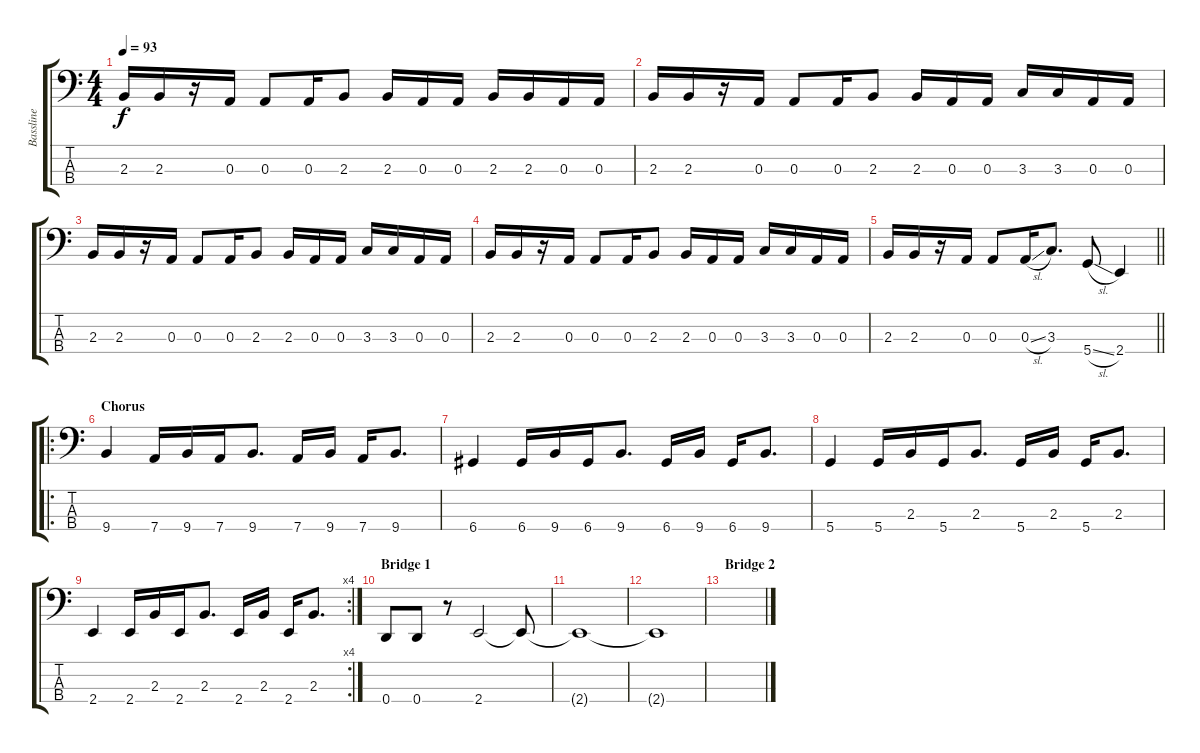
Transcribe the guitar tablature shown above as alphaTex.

\track ("Bassline" "Bassline") {instrument electricbassfinger}
\staff {score tabs}
\tuning (G2 D2 A1 D1) {hide}
\ts (4 4)
\tempo 93
\clef f4
\ks c
2.3.16{dy f} 2.3.16 r.16 0.3.16 0.3.8 0.3.16 2.3.8 2.3.16 0.3.16 0.3.16 2.3.16 2.3.16 0.3.16 0.3.16 |
2.3.16 2.3.16 r.16 0.3.16 0.3.8 0.3.16 2.3.8 2.3.16 0.3.16 0.3.16 3.3.16 3.3.16 0.3.16 0.3.16 |
2.3.16 2.3.16 r.16 0.3.16 0.3.8 0.3.16 2.3.8 2.3.16 0.3.16 0.3.16 3.3.16 3.3.16 0.3.16 0.3.16 |
2.3.16 2.3.16 r.16 0.3.16 0.3.8 0.3.16 2.3.8 2.3.16 0.3.16 0.3.16 3.3.16 3.3.16 0.3.16 0.3.16 |
\barLineRight lightlight
2.3.16 2.3.16 r.16 0.3.16 0.3.8 0.3{sl}.16 3.3.8{d} 5.4{sl}.8 2.4.4 |
\ro
\section ("" "Chorus")
9.4.4 7.4.16 9.4.16 7.4.16 9.4.8{d} 7.4.16 9.4.16 7.4.16 9.4.8{d} |
6.4.4 6.4.16 9.4.16 6.4.16 9.4.8{d} 6.4.16 9.4.16 6.4.16 9.4.8{d} |
5.4.4 5.4.16 2.3.16 5.4.16 2.3.8{d} 5.4.16 2.3.16 5.4.16 2.3.8{d} |
\rc 4
2.4.4 2.4.16 2.3.16 2.4.16 2.3.8{d} 2.4.16 2.3.16 2.4.16 2.3.8{d} |
\section ("" "Bridge 1")
0.4.8 0.4.8 r.8 2.4.2 2.4{t}.8 |
2.4{t}.1 |
2.4{t}.1 |
\section ("" "Bridge 2")
